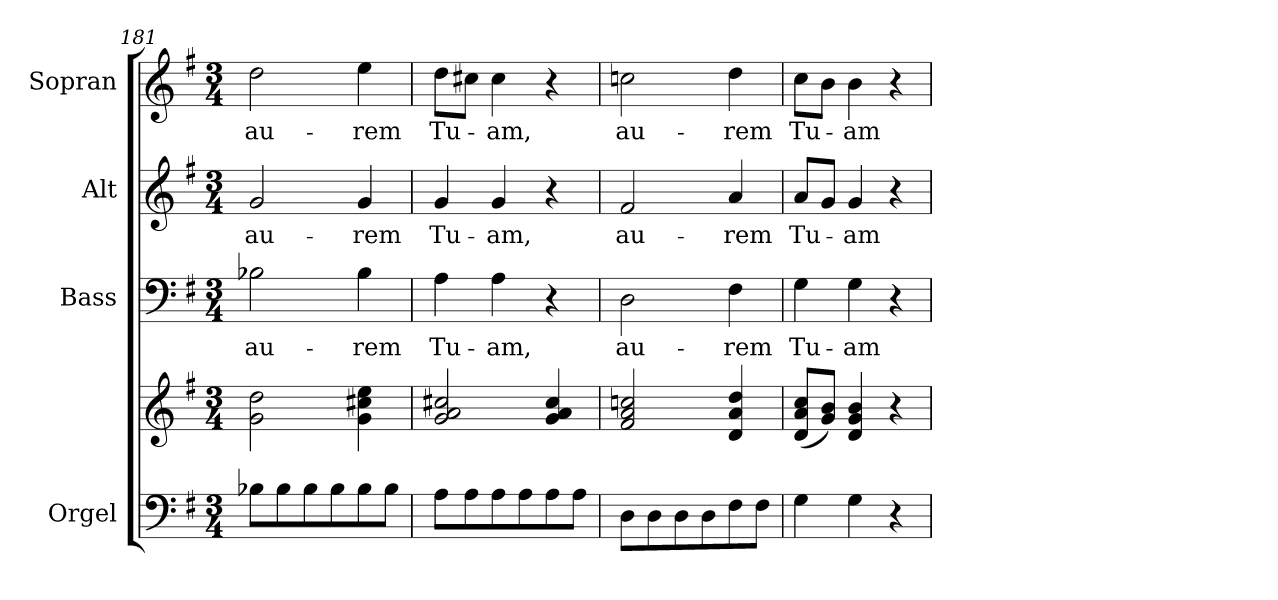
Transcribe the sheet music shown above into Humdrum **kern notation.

**kern	**kern	**kern	**text	**kern	**text	**kern	**text
*part4	*part4	*part3	*part3	*part2	*part2	*part1	*part1
*staff5	*staff4	*staff3	*staff3	*staff2	*staff2	*staff1	*staff1
*I"Orgel	*	*I"Bass	*	*I"Alt	*	*I"Sopran	*
*I'Org.	*	*I'B.	*	*I'A.	*	*I'S.	*
!!LO:PB:g=z
*clefF4	*clefG2	*clefF4	*	*clefG2	*	*clefG2	*
*k[f#]	*k[f#]	*k[f#]	*	*k[f#]	*	*k[f#]	*
*G:	*G:	*G:	*	*G:	*	*G:	*
*M3/4	*M3/4	*M3/4	*	*M3/4	*	*M3/4	*
=181	=181	=181	=181	=181	=181	=181	=181
!	!	!	!LO:LY:b	!	!LO:LY:b	!	!LO:LY:b
8B-X\L	2g\ 2dd\	2B-X\	au-	2g/	au-	2dd\	au-
8B-\	.	.	.	.	.	.	.
8B-\	.	.	.	.	.	.	.
8B-\	.	.	.	.	.	.	.
!	!	!	!LO:LY:b	!	!LO:LY:b	!	!LO:LY:b
8B-\	4g\ 4cc#X\ 4ee\	4B-\	-rem	4g/	-rem	4ee\	-rem
8B-\J	.	.	.	.	.	.	.
=182	=182	=182	=182	=182	=182	=182	=182
!	!	!	!LO:LY:b	!	!LO:LY:b	!	!LO:LY:b
8A\L	2g/ 2a/ 2cc#X/	4A\	Tu-	4g/	Tu-	8dd\L	Tu-
8A\	.	.	.	.	.	8cc#X\J	.
!	!	!	!LO:LY:b	!	!LO:LY:b	!	!LO:LY:b
8A\	.	4A\	-am,	4g/	-am,	4cc#\	-am,
8A\	.	.	.	.	.	.	.
8A\	4g/ 4a/ 4cc#/	4r	.	4r	.	4r	.
8A\J	.	.	.	.	.	.	.
=183	=183	=183	=183	=183	=183	=183	=183
!	!	!	!LO:LY:b	!	!LO:LY:b	!	!LO:LY:b
8D\L	2f#/ 2a/ 2ccn/	2D\	au-	2f#/	au-	2ccn\	au-
8D\	.	.	.	.	.	.	.
8D\	.	.	.	.	.	.	.
8D\	.	.	.	.	.	.	.
!	!	!	!LO:LY:b	!	!LO:LY:b	!	!LO:LY:b
8F#\	4d/ 4a/ 4dd/	4F#\	-rem	4a/	-rem	4dd\	-rem
8F#\J	.	.	.	.	.	.	.
=184	=184	=184	=184	=184	=184	=184	=184
!	!	!	!LO:LY:b	!	!LO:LY:b	!	!LO:LY:b
4G\	(<8d/ 8a/ 8cc/L	4G\	Tu-	8a/L	Tu-	8cc\L	Tu-
.	8g/ 8b/J)	.	.	8g/J	.	8b\J	.
!	!	!	!LO:LY:b	!	!LO:LY:b	!	!LO:LY:b
4G\	4d/ 4g/ 4b/	4G\	-am	4g/	-am	4b\	-am
4r	4r	4r	.	4r	.	4r	.
=	=	=	=	=	=	=	=
*-	*-	*-	*-	*-	*-	*-	*-
